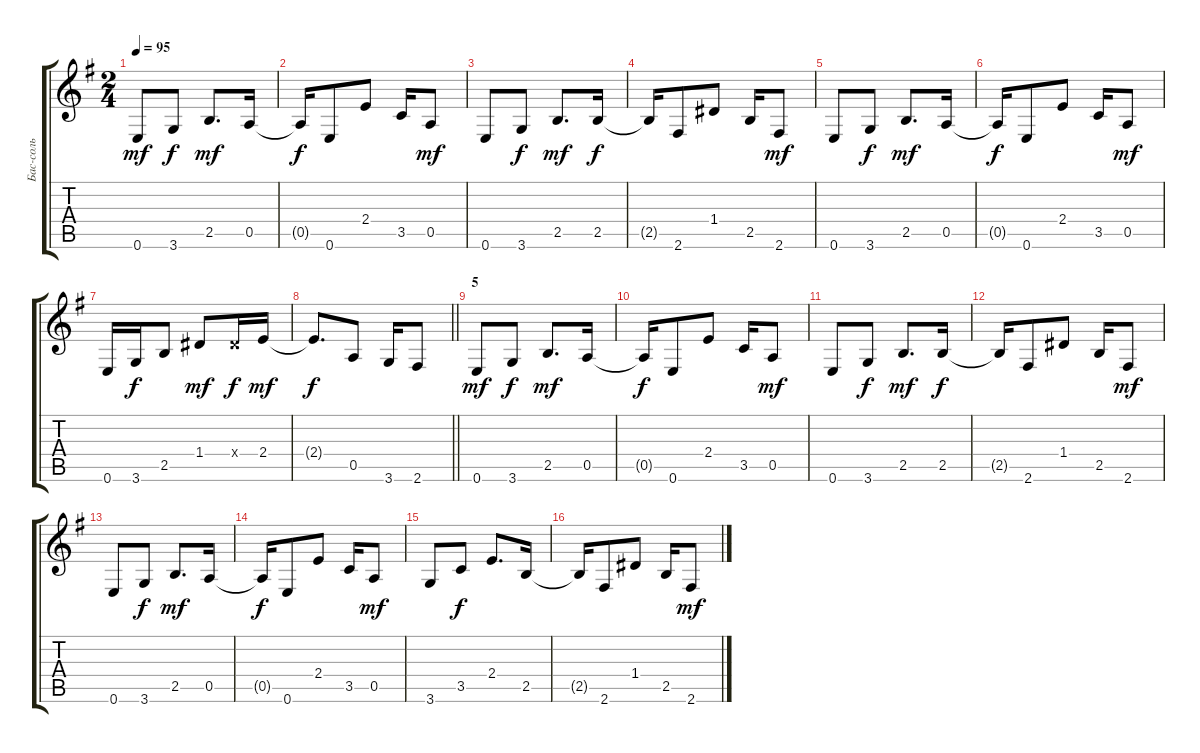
\track ("Бас-соль" "Бас-соль") {mute instrument electricbasspick}
\staff {score tabs}
\tuning (E4 B3 G3 D3 A2 E2) {hide}
\ts (2 4)
\tempo 95
\clef g2
\ks eminor
0.6.8{dy mf} 3.6.8{dy f} 2.5.8{d dy mf} 0.5.16 |
0.5{t}.16{dy f} 0.6.8 2.4.8 3.5.16 0.5.8{dy mf} |
0.6.8 3.6.8{dy f} 2.5.8{d dy mf} 2.5.16{dy f} |
2.5{t}.16 2.6.8 1.4.8 2.5.16 2.6.8{dy mf} |
0.6.8 3.6.8{dy f} 2.5.8{d dy mf} 0.5.16 |
0.5{t}.16{dy f} 0.6.8 2.4.8 3.5.16 0.5.8{dy mf} |
0.6.16 3.6.16{dy f} 2.5.8 1.4.8{dy mf} 1.4{x}.16{dy f} 2.4.16{dy mf} |
\barLineRight lightlight
2.4{t}.8{d dy f} 0.5.8 3.6.16 2.6.8 |
\section ("" "5")
0.6.8{dy mf} 3.6.8{dy f} 2.5.8{d dy mf} 0.5.16 |
0.5{t}.16{dy f} 0.6.8 2.4.8 3.5.16 0.5.8{dy mf} |
0.6.8 3.6.8{dy f} 2.5.8{d dy mf} 2.5.16{dy f} |
2.5{t}.16 2.6.8 1.4.8 2.5.16 2.6.8{dy mf} |
0.6.8 3.6.8{dy f} 2.5.8{d dy mf} 0.5.16 |
0.5{t}.16{dy f} 0.6.8 2.4.8 3.5.16 0.5.8{dy mf} |
3.6.8 3.5.8{dy f} 2.4.8{d} 2.5.16 |
2.5{t}.16 2.6.8 1.4.8 2.5.16 2.6.8{dy mf}
